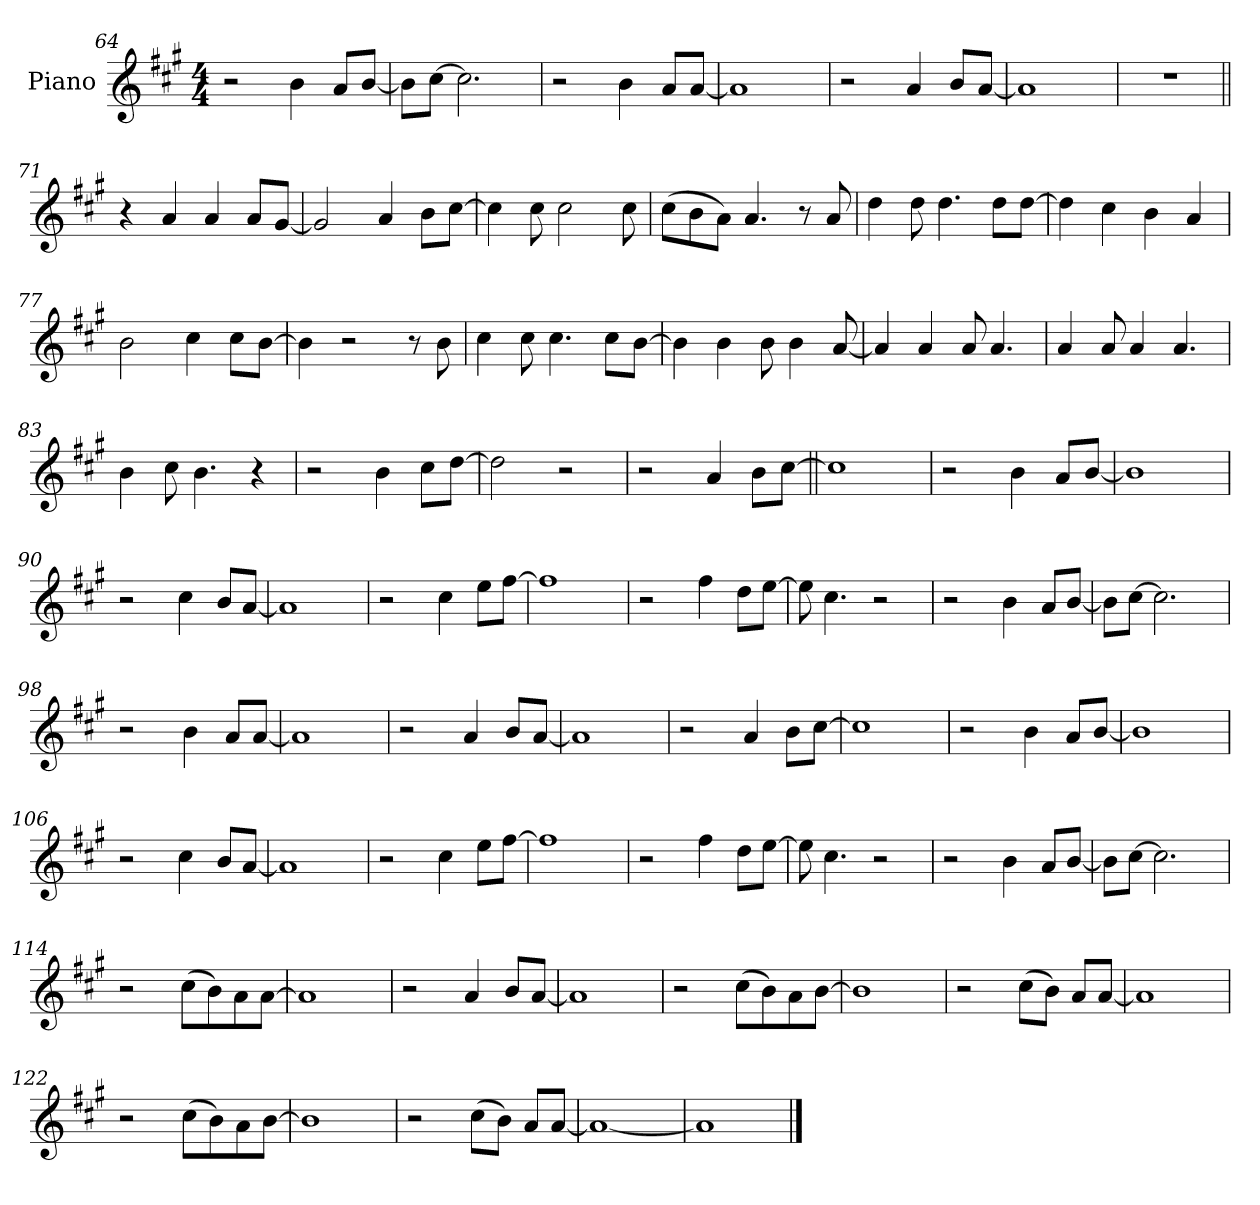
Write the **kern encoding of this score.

**kern
*part1
*staff1
*I"Piano
*I'Pno.
*clefG2
*k[f#c#g#]
*M4/4
=64
2r
4b
8aL
[8bJ
=65
8bL]
[8cc#J
2.cc#]
=66
2r
4b
8aL
[8aJ
=67
1a]
=68
2r
4a
8bL
[8aJ
=69
1a]
=70
1r
=71||
4r
4a
4a
8aL
[8g#J
=72
2g#]
4a
8bL
[8cc#J
=73
4cc#]
8cc#
2cc#
8cc#
=74
(8cc#L
8b
8aJ)
4.a
8r
8a
=75
4dd
8dd
4.dd
8ddL
[8ddJ
=76
4dd]
4cc#
4b
4a
=77
2b
4cc#
8cc#L
[8bJ
=78
4b]
2r
8r
8b
=79
4cc#
8cc#
4.cc#
8cc#L
[8bJ
=80
4b]
4b
8b
4b
[8a
=81
4a]
4a
8a
4.a
=82
4a
8a
4a
4.a
=83
4b
8cc#
4.b
4r
=84
2r
4b
8cc#L
[8ddJ
=85
2dd]
2r
=86
2r
4a
8bL
[8cc#J
=87||
1cc#]
=88
2r
4b
8aL
[>8bJ
=89
1b]
=90
2r
4cc#
8bL
[8aJ
=91
1a]
=92
2r
4cc#
8eeL
[8ff#J
=93
1ff#]
=94
2r
4ff#
8ddL
[8eeJ
=95
8ee]
4.cc#
2r
=96
2r
4b
8aL
[8bJ
=97
8bL]
[8cc#J
2.cc#]
=98
2r
4b
8aL
[8aJ
=99
1a]
=100
2r
4a
8bL
[8aJ
=101
1a]
=102
2r
4a
8bL
[8cc#J
=103
1cc#]
=104
2r
4b
8aL
[>8bJ
=105
1b]
=106
2r
4cc#
8bL
[8aJ
=107
1a]
=108
2r
4cc#
8eeL
[8ff#J
=109
1ff#]
=110
2r
4ff#
8ddL
[8eeJ
=111
8ee]
4.cc#
2r
=112
2r
4b
8aL
[8bJ
=113
8bL]
[8cc#J
2.cc#]
=114
2r
(8cc#L
8b)
8a
[8aJ
=115
1a]
=116
2r
4a
8bL
[8aJ
=117
1a]
=118
2r
(8cc#L
8b)
8a
[8bJ
=119
1b]
=120
2r
(8cc#L
8bJ)
8aL
[8aJ
=121
1a]
=122
2r
(8cc#L
8b)
8a
[8bJ
=123
1b]
=124
2r
(8cc#L
8bJ)
8aL
[8aJ
=125
1a_
=126
1a]
==
*-
